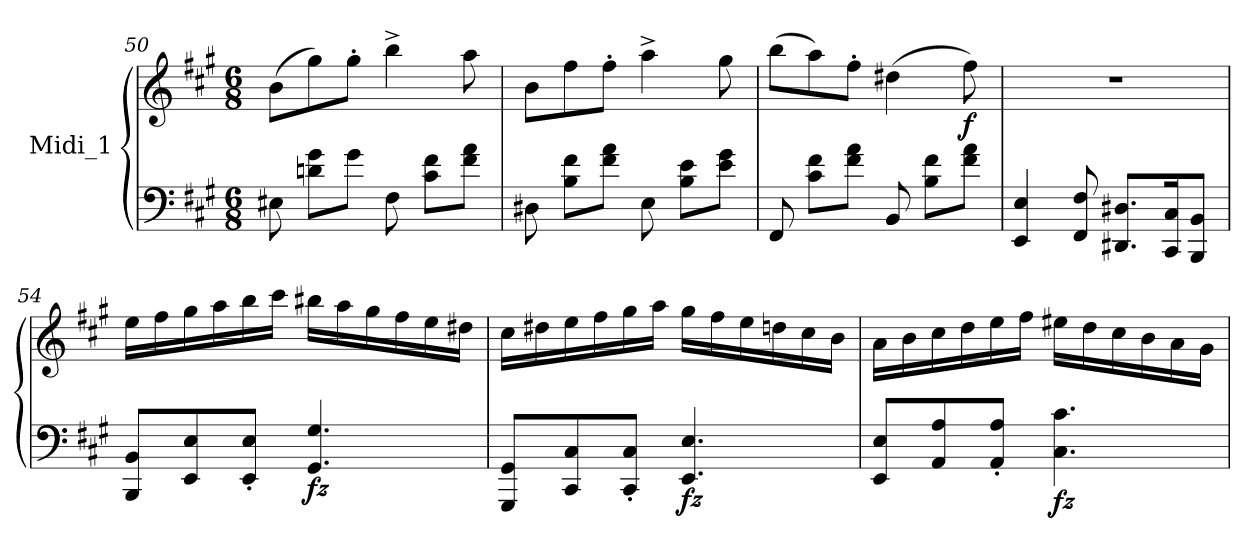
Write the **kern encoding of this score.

**kern	**kern	**dynam
*part1	*part1	*part1
*staff2	*staff1	*staff1/2
*I"Midi_1	*	*
*clefF4	*clefG2	*
*k[f#c#g#]	*k[f#c#g#]	*
*A:	*A:	*
*M6/8	*M6/8	*
=50	=50	=50
8E#\	(>8b\L	.
8dni\ 8g#\L	8gg#\)	.
8g#\J	8gg#'\J	.
8F#\	4bb^\	.
8c#\ 8f#\L	.	.
8f#\ 8a\J	8aa\	.
=51	=51	=51
8D#X\	8b\L	.
8B\ 8f#\L	8ff#\	.
8f#\ 8a\J	8ff#'\J	.
8E\	4aa^\	.
8B\ 8e\L	.	.
8e\ 8g#\J	8gg#\	.
=52	=52	=52
8FF#/	(>8bb\L	.
8c#\ 8f#\L	8aa\)	.
8f#\ 8a\J	8ff#'\J	.
8BB/	(>4dd#X\	.
8B\ 8f#\L	.	.
!	!	!LO:DY:b
8f#\ 8a\J	8ff#\)	f
=53	=53	=53
4EE/ 4E/	2.r	.
8FF#/ 8F#/	.	.
8.DD#X/ 8.D#X/L	.	.
16CC#/ 16C#/K	.	.
8BBB/ 8BB/J	.	.
!!LO:LB:g=z
=54	=54	=54
*	*MM85	*
8BBB/ 8BB/L	16ee\LL	.
.	16ff#\	.
8EE/ 8E/	16gg#\	.
.	16aa\	.
8EE/' 8E/'J	16bb\	.
.	16ccc#\JJ	.
!	!	!LO:DY:b=2
4.GG#/ 4.G#/	16bb#X\LL	fz
.	16aa\	.
.	16gg#\	.
.	16ff#\	.
.	16ee\	.
.	16dd#X\JJ	.
=55	=55	=55
8GGG#/ 8GG#/L	16cc#\LL	.
.	16dd#X\	.
8CC#/ 8C#/	16ee\	.
.	16ff#\	.
8CC#/' 8C#/'J	16gg#\	.
.	16aa\JJ	.
!	!	!LO:DY:b=2
4.EE/ 4.E/	16gg#\LL	fz
.	16ff#\	.
.	16ee\	.
.	16ddn\	.
.	16cc#\	.
.	16b\JJ	.
=56	=56	=56
8EE/ 8E/L	16a\LL	.
.	16b\	.
8AA/ 8A/	16cc#\	.
.	16dd\	.
8AA/' 8A/'J	16ee\	.
.	16ff#\JJ	.
!	!	!LO:DY:b=2
4.C#\ 4.c#\	16ee#X\LL	fz
.	16dd\	.
.	16cc#\	.
.	16b\	.
.	16a\	.
.	16g#\JJ	.
=	=	=
*-	*-	*-
